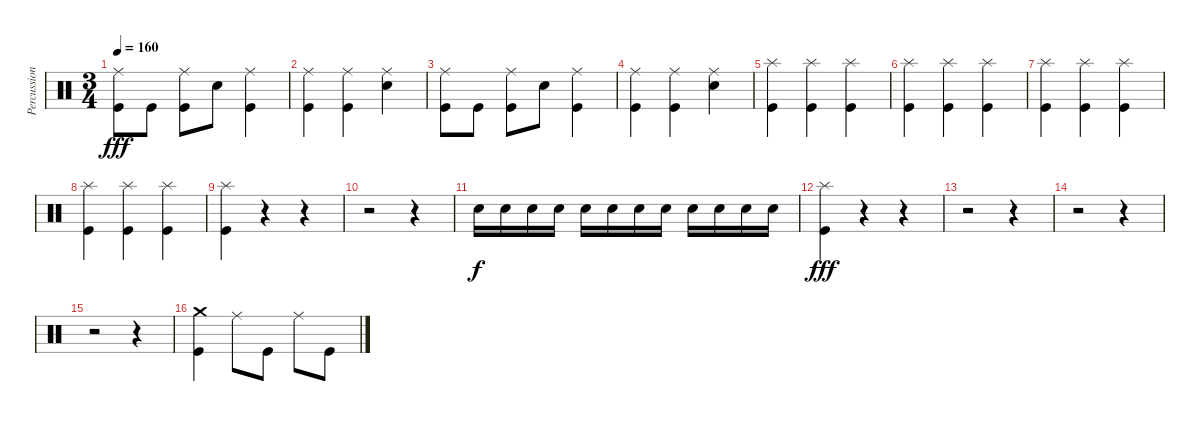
\track ("Percussions" "Percussion") {instrument percussion}
\staff {score}
\articulation defaults
\ts (3 4)
\tempo 160
\clef neutral
\ks c
("Ride (middle)" "Kick (hit)").8{dy fff} "Kick (hit)".8 ("Ride (middle)" "Kick (hit)").8 "Electric Snare (hit)".8 ("Ride (middle)" "Kick (hit)").4 |
("Ride (middle)" "Kick (hit)").4 ("Ride (middle)" "Kick (hit)").4 ("Ride (middle)" "Electric Snare (hit)").4 |
("Ride (middle)" "Kick (hit)").8 "Kick (hit)".8 ("Ride (middle)" "Kick (hit)").8 "Electric Snare (hit)".8 ("Ride (middle)" "Kick (hit)").4 |
("Ride (middle)" "Kick (hit)").4 ("Ride (middle)" "Kick (hit)").4 ("Ride (middle)" "Electric Snare (hit)").4 |
("Splash (hit)" "Kick (hit)").4 ("Splash (hit)" "Kick (hit)").4 ("Splash (hit)" "Kick (hit)").4 |
("Splash (hit)" "Kick (hit)").4 ("Splash (hit)" "Kick (hit)").4 ("Splash (hit)" "Kick (hit)").4 |
("Splash (hit)" "Kick (hit)").4 ("Splash (hit)" "Kick (hit)").4 ("Splash (hit)" "Kick (hit)").4 |
("Splash (hit)" "Kick (hit)").4 ("Splash (hit)" "Kick (hit)").4 ("Splash (hit)" "Kick (hit)").4 |
("Splash (hit)" "Kick (hit)").4 r.4 r.4 |
r.2 r.4 |
"Electric Snare (hit)".16{dy f} "Electric Snare (hit)".16 "Electric Snare (hit)".16 "Electric Snare (hit)".16 "Electric Snare (hit)".16 "Electric Snare (hit)".16 "Electric Snare (hit)".16 "Electric Snare (hit)".16 "Electric Snare (hit)".16 "Electric Snare (hit)".16 "Electric Snare (hit)".16 "Electric Snare (hit)".16 |
("Splash (hit)" "Kick (hit)").4{dy fff} r.4 r.4 |
r.2 r.4 |
r.2 r.4 |
r.2 r.4 |
("Crash medium (hit)" "Kick (hit)").4 "Ride (middle)".8 "Kick (hit)".8 "Ride (middle)".8 "Kick (hit)".8
